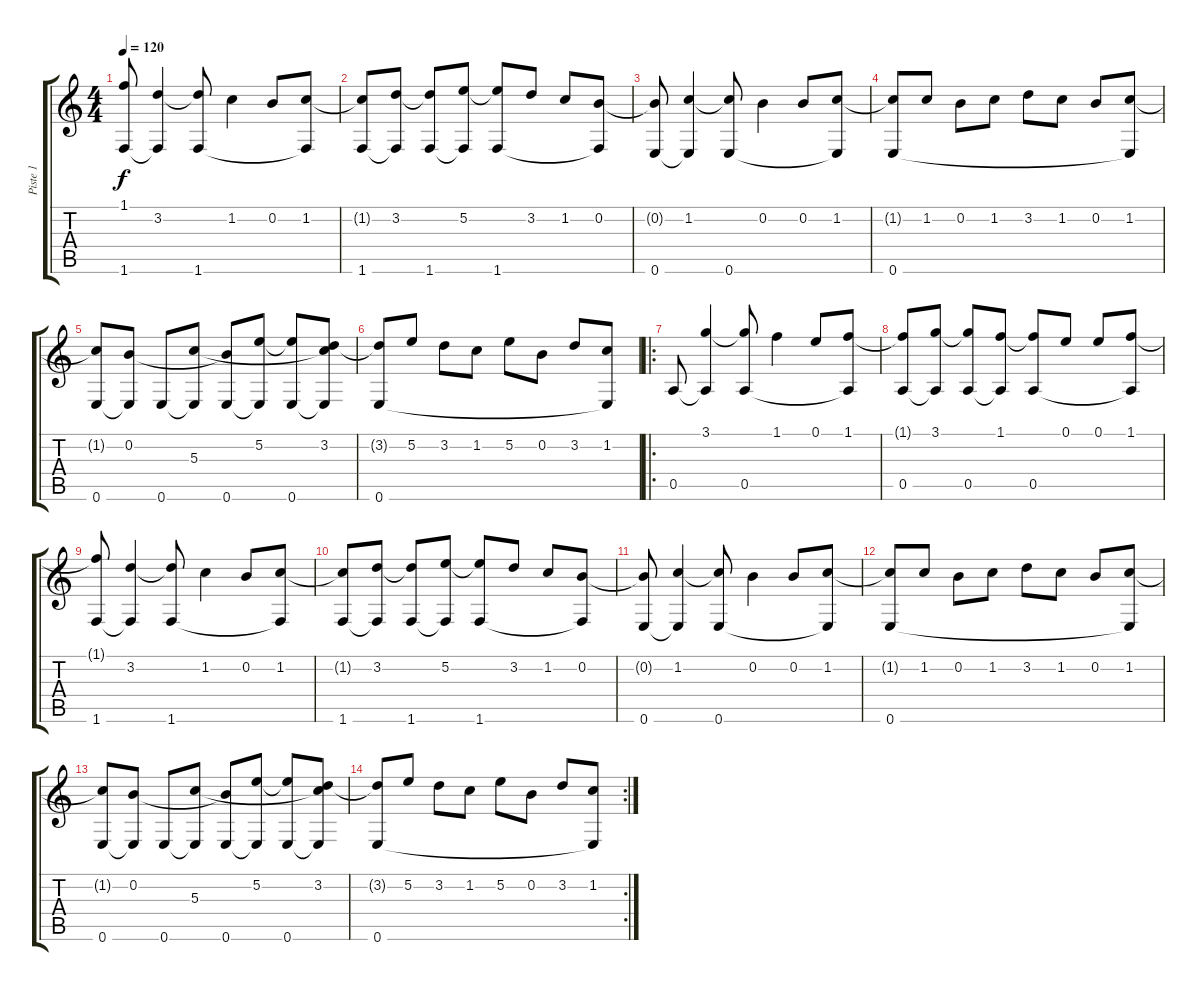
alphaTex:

\track ("Piste 1" "Piste 1") {instrument electricguitarclean}
\staff {score tabs}
\tuning (E4 B3 G3 D3 A2 E2) {hide}
\ts (4 4)
\tempo 120
\clef g2
\ks c
(1.1{t} 1.6).8{dy f} (3.2 1.6{t}).4 (3.2{t} 1.6).8 1.2.4 0.2.8 (1.2 1.6{t}).8 |
(1.2{t} 1.6).8 (3.2 1.6{t}).8 (3.2{t} 1.6).8 (5.2 1.6{t}).8 (5.2{t} 1.6).8 3.2.8 1.2.8 (0.2 1.6{t}).8 |
(0.2{t} 0.6).8 (1.2 0.6{t}).4 (1.2{t} 0.6).8 0.2.4 0.2.8 (1.2 0.6{t}).8 |
(1.2{t} 0.6).8 1.2.8 0.2.8 1.2.8 3.2.8 1.2.8 0.2.8 (1.2 0.6{t}).8 |
(1.2{t} 0.6).8 (0.2 0.6{t}).8 0.6.8 (5.3 0.6{t}).8 (0.2{t} 0.6).8 (5.2 0.6{t}).8 (5.2{t} 0.6).8 (3.2 5.3{t} 0.6{t}).8 |
(3.2{t} 0.6).8 5.2.8 3.2.8 1.2.8 5.2.8 0.2.8 3.2.8 (1.2 0.6{t}).8 |
\ro
0.5.8 (3.1 0.5{t}).4 (3.1{t} 0.5).8 1.1.4 0.1.8 (1.1 0.5{t}).8 |
(1.1{t} 0.5).8 (3.1 0.5{t}).8 (3.1{t} 0.5).8 (1.1 0.5{t}).8 (1.1{t} 0.5).8 0.1.8 0.1.8 (1.1 0.5{t}).8 |
(1.1{t} 1.6).8 (3.2 1.6{t}).4 (3.2{t} 1.6).8 1.2.4 0.2.8 (1.2 1.6{t}).8 |
(1.2{t} 1.6).8 (3.2 1.6{t}).8 (3.2{t} 1.6).8 (5.2 1.6{t}).8 (5.2{t} 1.6).8 3.2.8 1.2.8 (0.2 1.6{t}).8 |
(0.2{t} 0.6).8 (1.2 0.6{t}).4 (1.2{t} 0.6).8 0.2.4 0.2.8 (1.2 0.6{t}).8 |
(1.2{t} 0.6).8 1.2.8 0.2.8 1.2.8 3.2.8 1.2.8 0.2.8 (1.2 0.6{t}).8 |
(1.2{t} 0.6).8 (0.2 0.6{t}).8 0.6.8 (5.3 0.6{t}).8 (0.2{t} 0.6).8 (5.2 0.6{t}).8 (5.2{t} 0.6).8 (3.2 5.3{t} 0.6{t}).8 |
\rc 2
(3.2{t} 0.6).8 5.2.8 3.2.8 1.2.8 5.2.8 0.2.8 3.2.8 (1.2 0.6{t}).8
